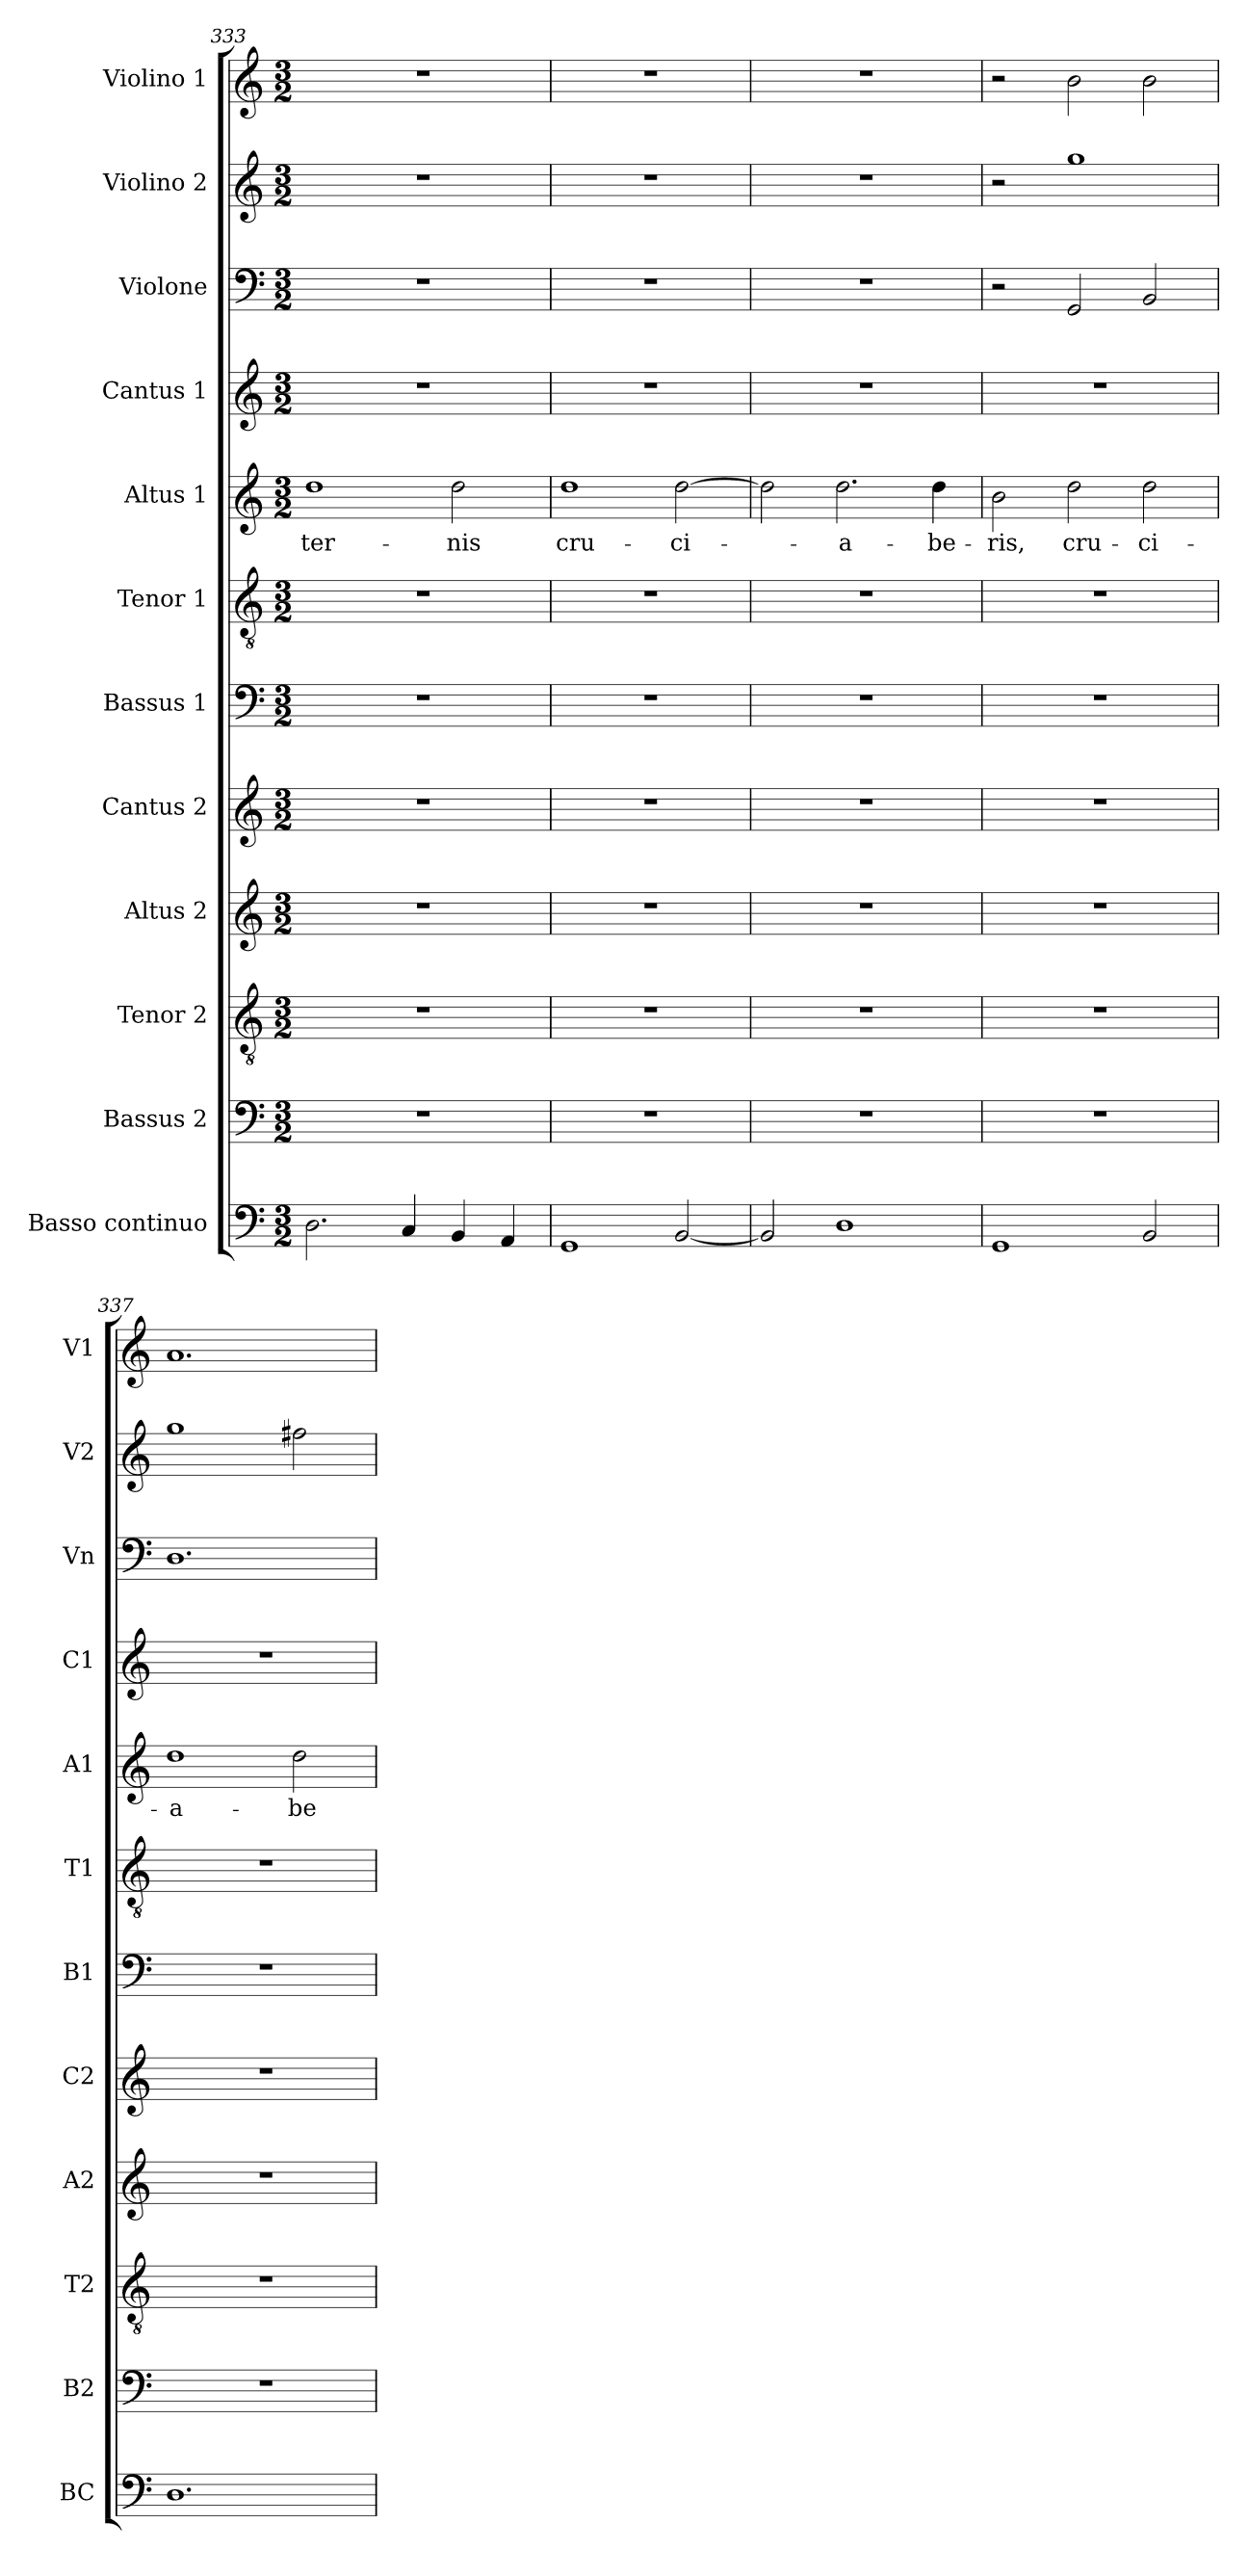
**kern	**kern	**kern	**kern	**kern	**kern	**kern	**kern	**text	**kern	**kern	**kern	**kern
*part12	*part11	*part10	*part9	*part8	*part7	*part6	*part5	*part5	*part4	*part3	*part2	*part1
*staff12	*staff11	*staff10	*staff9	*staff8	*staff7	*staff6	*staff5	*staff5	*staff4	*staff3	*staff2	*staff1
*I"Basso continuo	*I"Bassus 2	*I"Tenor 2	*I"Altus 2	*I"Cantus 2	*I"Bassus 1	*I"Tenor 1	*I"Altus 1	*	*I"Cantus 1	*I"Violone	*I"Violino 2	*I"Violino 1
*I'BC	*I'B2	*I'T2	*I'A2	*I'C2	*I'B1	*I'T1	*I'A1	*	*I'C1	*I'Vn	*I'V2	*I'V1
*clefF4	*clefF4	*clefGv2	*clefG2	*clefG2	*clefF4	*clefGv2	*clefG2	*	*clefG2	*clefF4	*clefG2	*clefG2
*ITrd7c12	*	*	*	*	*	*	*	*	*	*ITrd7c12	*	*
*k[]	*k[]	*k[]	*k[]	*k[]	*k[]	*k[]	*k[]	*	*k[]	*k[]	*k[]	*k[]
*C:	*C:	*C:	*C:	*C:	*C:	*C:	*C:	*	*C:	*C:	*C:	*C:
*M3/2	*M3/2	*M3/2	*M3/2	*M3/2	*M3/2	*M3/2	*M3/2	*	*M3/2	*M3/2	*M3/2	*M3/2
=333	=333	=333	=333	=333	=333	=333	=333	=333	=333	=333	=333	=333
!	!	!	!	!	!	!	!	!LO:LY:b	!	!	!	!
2.DD\	1.r	1.r	1.r	1.r	1.r	1.r	1dd	-ter-	1.r	1.r	1.r	1.r
4CC/	.	.	.	.	.	.	.	.	.	.	.	.
!	!	!	!	!	!	!	!	!LO:LY:b	!	!	!	!
4BBB/	.	.	.	.	.	.	2dd\	-nis	.	.	.	.
4AAA/	.	.	.	.	.	.	.	.	.	.	.	.
=334	=334	=334	=334	=334	=334	=334	=334	=334	=334	=334	=334	=334
!	!	!	!	!	!	!	!	!LO:LY:b	!	!	!	!
1GGG	1.r	1.r	1.r	1.r	1.r	1.r	1dd	cru-	1.r	1.r	1.r	1.r
!	!	!	!	!	!	!	!	!LO:LY:b	!	!	!	!
[2BBB/	.	.	.	.	.	.	[2dd\	-ci-	.	.	.	.
=335	=335	=335	=335	=335	=335	=335	=335	=335	=335	=335	=335	=335
2BBB/]	1.r	1.r	1.r	1.r	1.r	1.r	2dd\]	.	1.r	1.r	1.r	1.r
!	!	!	!	!	!	!	!	!LO:LY:b	!	!	!	!
1DD	.	.	.	.	.	.	2.dd\	-a-	.	.	.	.
!	!	!	!	!	!	!	!	!LO:LY:b	!	!	!	!
.	.	.	.	.	.	.	4dd\	-be-	.	.	.	.
=336	=336	=336	=336	=336	=336	=336	=336	=336	=336	=336	=336	=336
!	!	!	!	!	!	!	!	!LO:LY:b	!	!	!	!
1GGG	1.r	1.r	1.r	1.r	1.r	1.r	2b\	-ris,	1.r	2r	2r	2r
!	!	!	!	!	!	!	!	!LO:LY:b	!	!	!	!
.	.	.	.	.	.	.	2dd\	cru-	.	2GGG/	1gg	2b\
!	!	!	!	!	!	!	!	!LO:LY:b	!	!	!	!
2BBB/	.	.	.	.	.	.	2dd\	-ci-	.	2BBB/	.	2b\
=337	=337	=337	=337	=337	=337	=337	=337	=337	=337	=337	=337	=337
!	!	!	!	!	!	!	!	!LO:LY:b	!	!	!	!
1.DD	1.r	1.r	1.r	1.r	1.r	1.r	1dd	-a-	1.r	1.DD	1gg	1.a
!	!	!	!	!	!	!	!	!LO:LY:b	!	!	!	!
.	.	.	.	.	.	.	2dd\	-be-	.	.	2ff#X\	.
=	=	=	=	=	=	=	=	=	=	=	=	=
*-	*-	*-	*-	*-	*-	*-	*-	*-	*-	*-	*-	*-
